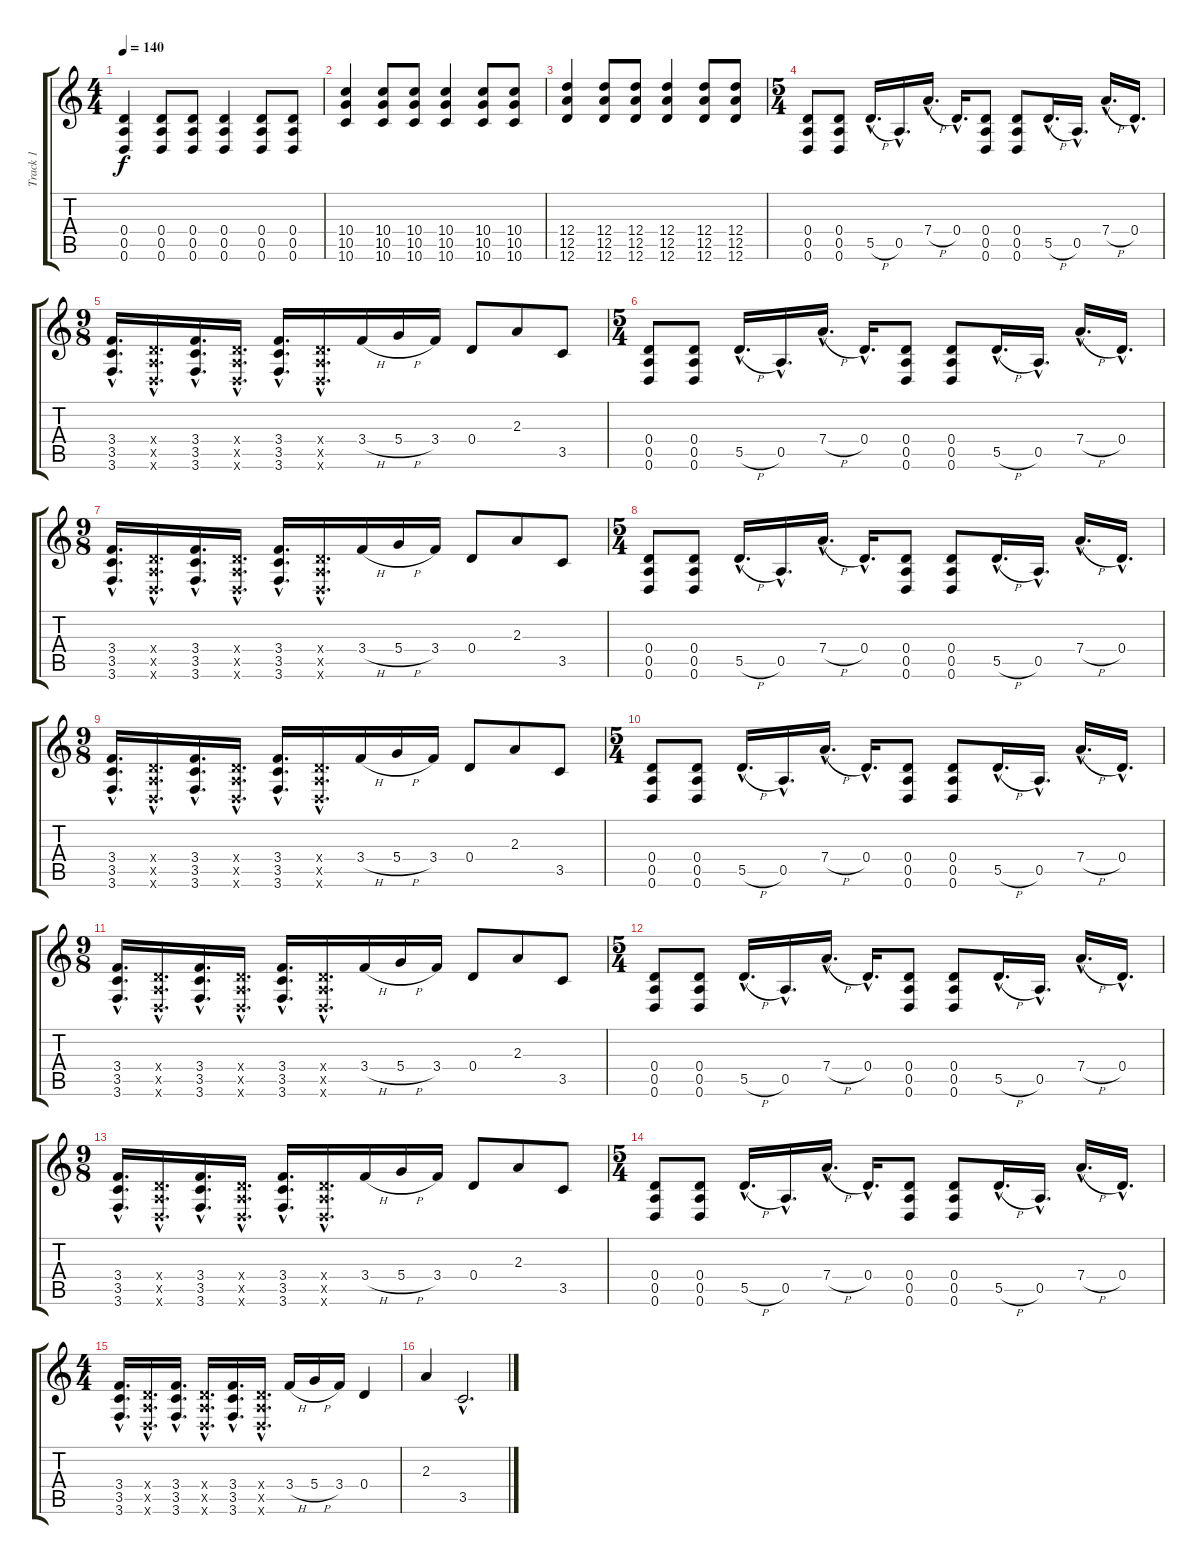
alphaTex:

\track ("Track 1" "Track 1") {instrument distortionguitar}
\staff {score tabs}
\tuning (E4 B3 G3 D3 A2 D2) {hide}
\ts (4 4)
\tempo 140
\clef g2
\ks c
(0.4 0.5 0.6).4{dy f} (0.4 0.5 0.6).8 (0.4 0.5 0.6).8 (0.4 0.5 0.6).4 (0.4 0.5 0.6).8 (0.4 0.5 0.6).8 |
(10.4 10.5 10.6).4 (10.4 10.5 10.6).8 (10.4 10.5 10.6).8 (10.4 10.5 10.6).4 (10.4 10.5 10.6).8 (10.4 10.5 10.6).8 |
(12.4 12.5 12.6).4 (12.4 12.5 12.6).8 (12.4 12.5 12.6).8 (12.4 12.5 12.6).4 (12.4 12.5 12.6).8 (12.4 12.5 12.6).8 |
\ts (5 4)
(0.4 0.5 0.6).8 (0.4 0.5 0.6).8 5.5{h hac}.16{d} 0.5{hac}.16{d} 7.4{h hac}.16{d} 0.4{hac}.16{d} (0.4 0.5 0.6).8 (0.4 0.5 0.6).8 5.5{h hac}.16{d} 0.5{hac}.16{d} 7.4{h hac}.16{d} 0.4{hac}.16{d} |
\ts (9 8)
(3.4{hac} 3.5{hac} 3.6{hac}).16{d} (0.4{hac x} 0.5{hac x} 0.6{hac x}).16{d} (3.4{hac} 3.5{hac} 3.6{hac}).16{d} (0.4{hac x} 0.5{hac x} 0.6{hac x}).16{d} (3.4{hac} 3.5{hac} 3.6{hac}).16{d} (0.4{hac x} 0.5{hac x} 0.6{hac x}).16{d} 3.4{h}.16 5.4{h}.16 3.4.16 0.4.8 2.3.8 3.5.8 |
\ts (5 4)
(0.4 0.5 0.6).8 (0.4 0.5 0.6).8 5.5{h hac}.16{d} 0.5{hac}.16{d} 7.4{h hac}.16{d} 0.4{hac}.16{d} (0.4 0.5 0.6).8 (0.4 0.5 0.6).8 5.5{h hac}.16{d} 0.5{hac}.16{d} 7.4{h hac}.16{d} 0.4{hac}.16{d} |
\ts (9 8)
(3.4{hac} 3.5{hac} 3.6{hac}).16{d} (0.4{hac x} 0.5{hac x} 0.6{hac x}).16{d} (3.4{hac} 3.5{hac} 3.6{hac}).16{d} (0.4{hac x} 0.5{hac x} 0.6{hac x}).16{d} (3.4{hac} 3.5{hac} 3.6{hac}).16{d} (0.4{hac x} 0.5{hac x} 0.6{hac x}).16{d} 3.4{h}.16 5.4{h}.16 3.4.16 0.4.8 2.3.8 3.5.8 |
\ts (5 4)
(0.4 0.5 0.6).8 (0.4 0.5 0.6).8 5.5{h hac}.16{d} 0.5{hac}.16{d} 7.4{h hac}.16{d} 0.4{hac}.16{d} (0.4 0.5 0.6).8 (0.4 0.5 0.6).8 5.5{h hac}.16{d} 0.5{hac}.16{d} 7.4{h hac}.16{d} 0.4{hac}.16{d} |
\ts (9 8)
(3.4{hac} 3.5{hac} 3.6{hac}).16{d} (0.4{hac x} 0.5{hac x} 0.6{hac x}).16{d} (3.4{hac} 3.5{hac} 3.6{hac}).16{d} (0.4{hac x} 0.5{hac x} 0.6{hac x}).16{d} (3.4{hac} 3.5{hac} 3.6{hac}).16{d} (0.4{hac x} 0.5{hac x} 0.6{hac x}).16{d} 3.4{h}.16 5.4{h}.16 3.4.16 0.4.8 2.3.8 3.5.8 |
\ts (5 4)
(0.4 0.5 0.6).8 (0.4 0.5 0.6).8 5.5{h hac}.16{d} 0.5{hac}.16{d} 7.4{h hac}.16{d} 0.4{hac}.16{d} (0.4 0.5 0.6).8 (0.4 0.5 0.6).8 5.5{h hac}.16{d} 0.5{hac}.16{d} 7.4{h hac}.16{d} 0.4{hac}.16{d} |
\ts (9 8)
(3.4{hac} 3.5{hac} 3.6{hac}).16{d} (0.4{hac x} 0.5{hac x} 0.6{hac x}).16{d} (3.4{hac} 3.5{hac} 3.6{hac}).16{d} (0.4{hac x} 0.5{hac x} 0.6{hac x}).16{d} (3.4{hac} 3.5{hac} 3.6{hac}).16{d} (0.4{hac x} 0.5{hac x} 0.6{hac x}).16{d} 3.4{h}.16 5.4{h}.16 3.4.16 0.4.8 2.3.8 3.5.8 |
\ts (5 4)
(0.4 0.5 0.6).8 (0.4 0.5 0.6).8 5.5{h hac}.16{d} 0.5{hac}.16{d} 7.4{h hac}.16{d} 0.4{hac}.16{d} (0.4 0.5 0.6).8 (0.4 0.5 0.6).8 5.5{h hac}.16{d} 0.5{hac}.16{d} 7.4{h hac}.16{d} 0.4{hac}.16{d} |
\ts (9 8)
(3.4{hac} 3.5{hac} 3.6{hac}).16{d} (0.4{hac x} 0.5{hac x} 0.6{hac x}).16{d} (3.4{hac} 3.5{hac} 3.6{hac}).16{d} (0.4{hac x} 0.5{hac x} 0.6{hac x}).16{d} (3.4{hac} 3.5{hac} 3.6{hac}).16{d} (0.4{hac x} 0.5{hac x} 0.6{hac x}).16{d} 3.4{h}.16 5.4{h}.16 3.4.16 0.4.8 2.3.8 3.5.8 |
\ts (5 4)
(0.4 0.5 0.6).8 (0.4 0.5 0.6).8 5.5{h hac}.16{d} 0.5{hac}.16{d} 7.4{h hac}.16{d} 0.4{hac}.16{d} (0.4 0.5 0.6).8 (0.4 0.5 0.6).8 5.5{h hac}.16{d} 0.5{hac}.16{d} 7.4{h hac}.16{d} 0.4{hac}.16{d} |
\ts (4 4)
(3.4{hac} 3.5{hac} 3.6{hac}).16{d} (0.4{hac x} 0.5{hac x} 0.6{hac x}).16{d} (3.4{hac} 3.5{hac} 3.6{hac}).16{d} (0.4{hac x} 0.5{hac x} 0.6{hac x}).16{d} (3.4{hac} 3.5{hac} 3.6{hac}).16{d} (0.4{hac x} 0.5{hac x} 0.6{hac x}).16{d} 3.4{h}.16 5.4{h}.16 3.4.16 0.4.4 |
2.3.4 3.5{hac}.2{d}
